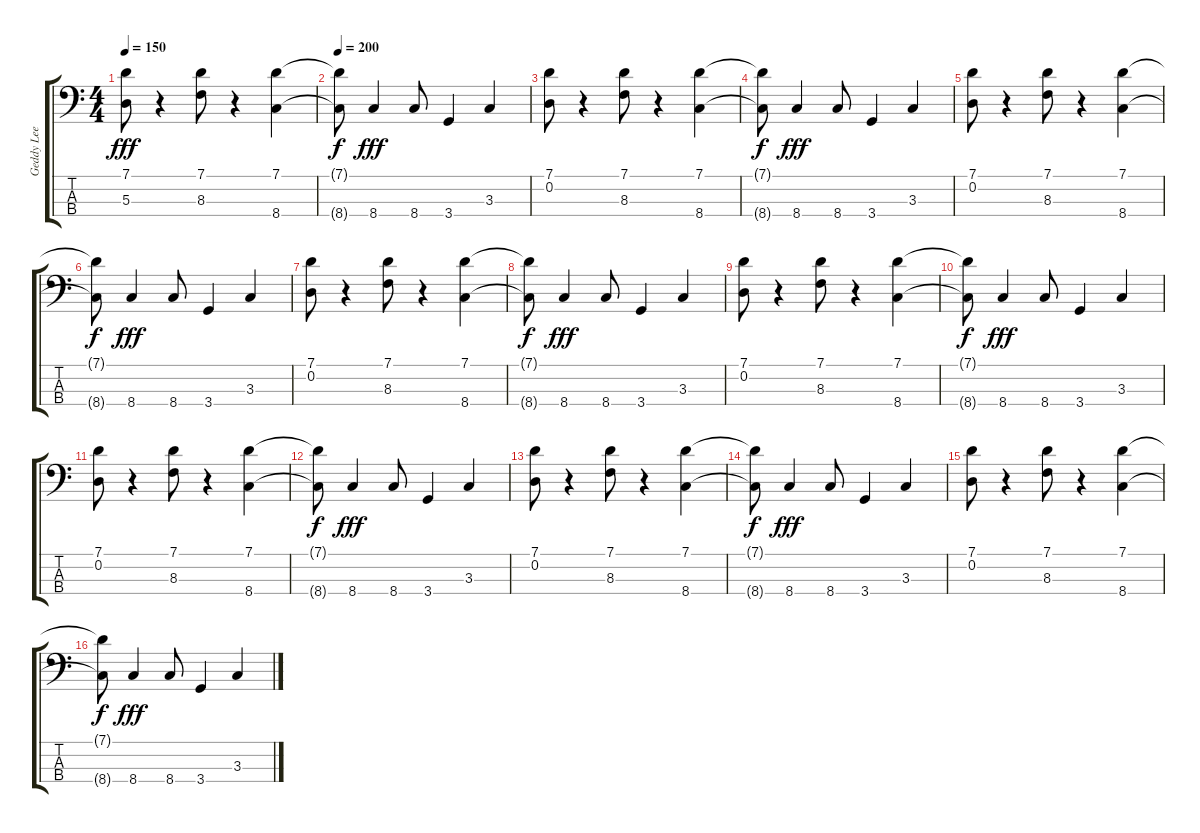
\track ("Geddy Lee" "Geddy Lee") {instrument electricbassfinger}
\staff {score tabs}
\tuning (G2 D2 A1 E1) {hide}
\ts (4 4)
\tempo 150
\clef f4
\ks c
(7.1 5.3).8{dy fff instrument electricbassfinger} r.4 (7.1 8.3).8 r.4 (7.1 8.4).4 |
\tempo 200
(7.1{t} 8.4{t}).8{dy f} 8.4.4{dy fff} 8.4.8 3.4.4 3.3.4 |
(7.1 0.2).8 r.4 (7.1 8.3).8 r.4 (7.1 8.4).4 |
(7.1{t} 8.4{t}).8{dy f} 8.4.4{dy fff} 8.4.8 3.4.4 3.3.4 |
(7.1 0.2).8 r.4 (7.1 8.3).8 r.4 (7.1 8.4).4 |
(7.1{t} 8.4{t}).8{dy f} 8.4.4{dy fff} 8.4.8 3.4.4 3.3.4 |
(7.1 0.2).8 r.4 (7.1 8.3).8 r.4 (7.1 8.4).4 |
(7.1{t} 8.4{t}).8{dy f} 8.4.4{dy fff} 8.4.8 3.4.4 3.3.4 |
(7.1 0.2).8 r.4 (7.1 8.3).8 r.4 (7.1 8.4).4 |
(7.1{t} 8.4{t}).8{dy f} 8.4.4{dy fff} 8.4.8 3.4.4 3.3.4 |
(7.1 0.2).8 r.4 (7.1 8.3).8 r.4 (7.1 8.4).4 |
(7.1{t} 8.4{t}).8{dy f} 8.4.4{dy fff} 8.4.8 3.4.4 3.3.4 |
(7.1 0.2).8 r.4 (7.1 8.3).8 r.4 (7.1 8.4).4 |
(7.1{t} 8.4{t}).8{dy f} 8.4.4{dy fff} 8.4.8 3.4.4 3.3.4 |
(7.1 0.2).8 r.4 (7.1 8.3).8 r.4 (7.1 8.4).4 |
(7.1{t} 8.4{t}).8{dy f} 8.4.4{dy fff} 8.4.8 3.4.4 3.3.4
